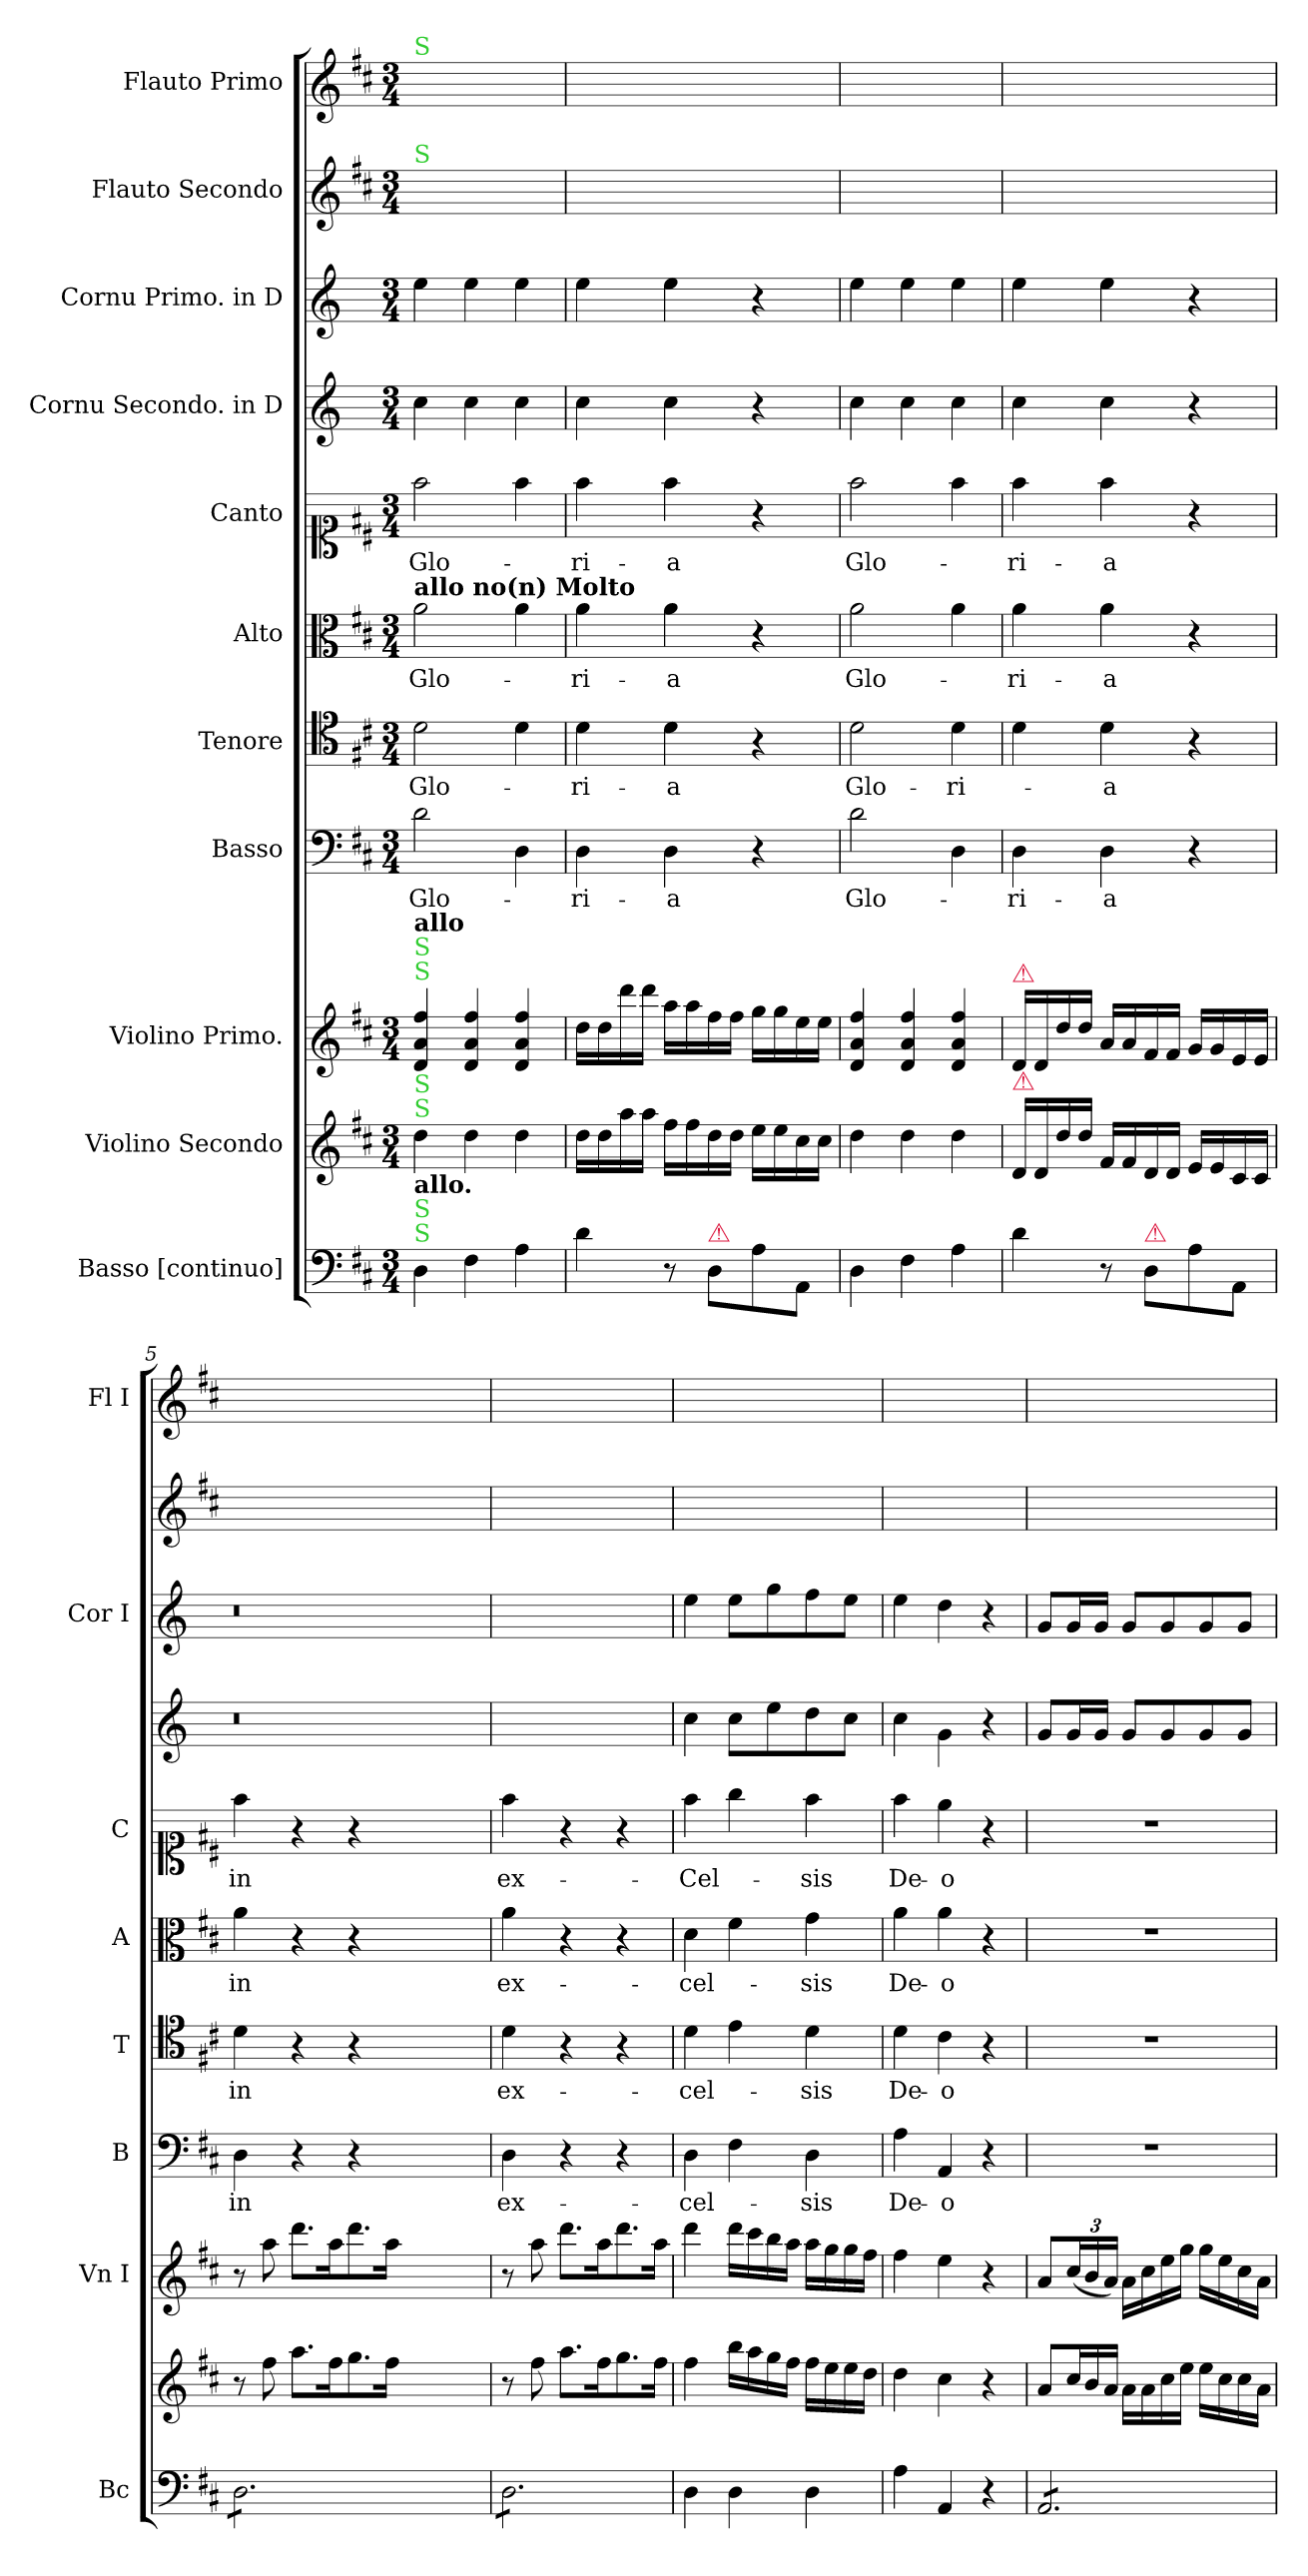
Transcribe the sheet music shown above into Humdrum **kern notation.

**kern	**kern	**kern	**kern	**text	**kern	**text	**kern	**text	**kern	**text	**kern	**kern	**kern	**kern
*part11	*part10	*part9	*part8	*part8	*part7	*part7	*part6	*part6	*part5	*part5	*part4	*part3	*part2	*part1
*staff11	*staff10	*staff9	*staff8	*staff8	*staff7	*staff7	*staff6	*staff6	*staff5	*staff5	*staff4	*staff3	*staff2	*staff1
*I"Basso [continuo]	*I"Violino Secondo	*I"Violino Primo.	*I"Basso	*	*I"Tenore	*	*I"Alto	*	*I"Canto	*	*I"Cornu Secondo. in D	*I"Cornu Primo. in D	*I"Flauto Secondo	*I"Flauto Primo
*I'Bc	*	*I'Vn I	*I'B	*	*I'T	*	*I'A	*	*I'C	*	*	*I'Cor I	*	*I'Fl I
*clefF4	*clefG2	*clefG2	*clefF4	*	*clefC4	*	*clefC3	*	*clefC1	*	*clefG2	*clefG2	*clefG2	*clefG2
*	*	*	*	*	*	*	*	*	*	*	*ITrd-1c-2	*ITrd-1c-2	*	*
*k[f#c#]	*k[f#c#]	*k[f#c#]	*k[f#c#]	*	*k[f#c#]	*	*k[f#c#]	*	*k[f#c#]	*	*k[f#c#]	*k[f#c#]	*k[f#c#]	*k[f#c#]
*M3/4	*M3/4	*M3/4	*M3/4	*	*M3/4	*	*M3/4	*	*M3/4	*	*M3/4	*M3/4	*M3/4	*M3/4
=1	=1	=1	=1	=1	=1	=1	=1	=1	=1	=1	=1	=1	=1	=1
!	!	!	!	!	!	!	!	!	!	!	!	!	!	!LO:TX:a:color=limegreen:t=S
!	!	!	!	!	!	!	!	!	!	!	!	!	!LO:TX:a:color=limegreen:t=S	!
!	!	!	!	!	!	!	!LO:TX:a:B:t=allo no(n) Molto	!	!	!	!	!	!	!
!	!	!LO:TX:a:color=limegreen:t=S	!	!	!	!	!	!	!	!	!	!	!	!
!	!	!LO:TX:a:color=limegreen:t=S	!	!	!	!	!	!	!	!	!	!	!	!
!	!	!LO:TX:a:B:t=allo	!	!	!	!	!	!	!	!	!	!	!	!
!	!LO:TX:a:color=limegreen:t=S	!	!	!	!	!	!	!	!	!	!	!	!	!
!	!LO:TX:a:color=limegreen:t=S	!	!	!	!	!	!	!	!	!	!	!	!	!
!LO:TX:a:color=limegreen:t=S	!	!	!	!	!	!	!	!	!	!	!	!	!	!
!LO:TX:a:color=limegreen:t=S	!	!	!	!	!	!	!	!	!	!	!	!	!	!
!LO:TX:a:B:t=allo.	!	!	!	!	!	!	!	!	!	!	!	!	!	!
4D\	4dd\	4d/ 4a/ 4ff#/	2d\	Glo-	2d\	Glo-	2a\	Glo-	2ff#\	Glo-	4dd\	4ff#\	2.ryy	2.ryy
4F#\	4dd\	4d/ 4a/ 4ff#/	.	.	.	.	.	.	.	.	4dd\	4ff#\	.	.
4A\	4dd\	4d/ 4a/ 4ff#/	4D\	.	4d\	.	4a\	.	4ff#\	.	4dd\	4ff#\	.	.
=2	=2	=2	=2	=2	=2	=2	=2	=2	=2	=2	=2	=2	=2	=2
4d\	16dd\LL	16dd\LL	4D\	-ri-	4d\	-ri-	4a\	-ri-	4ff#\	-ri-	4dd\	4ff#\	2.ryy	2.ryy
.	16dd\	16dd\	.	.	.	.	.	.	.	.	.	.	.	.
.	16aa\	16ddd\	.	.	.	.	.	.	.	.	.	.	.	.
.	16aa\JJ	16ddd\JJ	.	.	.	.	.	.	.	.	.	.	.	.
8r	16ff#\LL	16aa\LL	4D\	-a	4d\	-a	4a\	-a	4ff#\	-a	4dd\	4ff#\	.	.
.	16ff#\	16aa\	.	.	.	.	.	.	.	.	.	.	.	.
!LO:TX:a:color=crimson:t=⚠	!	!	!	!	!	!	!	!	!	!	!	!	!	!
8D\L	16dd\	16ff#\	.	.	.	.	.	.	.	.	.	.	.	.
.	16dd\JJ	16ff#\JJ	.	.	.	.	.	.	.	.	.	.	.	.
8A\	16ee\LL	16gg\LL	4r	.	4r	.	4r	.	4r	.	4r	4r	.	.
.	16ee\	16gg\	.	.	.	.	.	.	.	.	.	.	.	.
8AA/J	16cc#\	16ee\	.	.	.	.	.	.	.	.	.	.	.	.
.	16cc#\JJ	16ee\JJ	.	.	.	.	.	.	.	.	.	.	.	.
=3	=3	=3	=3	=3	=3	=3	=3	=3	=3	=3	=3	=3	=3	=3
!	!	!	!	!LO:LY:i	!	!	!	!LO:LY:i	!	!LO:LY:i	!	!	!	!
4D\	4dd\	4d/ 4a/ 4ff#/	2d\	Glo-	2d\	Glo-	2a\	Glo-	2ff#\	Glo-	4dd\	4ff#\	2.ryy	2.ryy
4F#\	4dd\	4d/ 4a/ 4ff#/	.	.	.	.	.	.	.	.	4dd\	4ff#\	.	.
4A\	4dd\	4d/ 4a/ 4ff#/	4D\	.	4d\	-ri-	4a\	.	4ff#\	.	4dd\	4ff#\	.	.
=4	=4	=4	=4	=4	=4	=4	=4	=4	=4	=4	=4	=4	=4	=4
!	!	!LO:TX:a:color=crimson:t=⚠	!	!	!	!	!	!	!	!	!	!	!	!
!	!LO:TX:a:color=crimson:t=⚠	!	!	!	!	!	!	!	!	!	!	!	!	!
!	!	!	!	!LO:LY:i	!	!	!	!LO:LY:i	!	!LO:LY:i	!	!	!	!
4d\	16d/LL	16d/LL	4D\	-ri-	4d\	.	4a\	-ri-	4ff#\	-ri-	4dd\	4ff#\	2.ryy	2.ryy
.	16d/	16d/	.	.	.	.	.	.	.	.	.	.	.	.
.	16dd\	16dd\	.	.	.	.	.	.	.	.	.	.	.	.
.	16dd\JJ	16dd\JJ	.	.	.	.	.	.	.	.	.	.	.	.
!	!	!	!	!LO:LY:i	!	!	!	!LO:LY:i	!	!LO:LY:i	!	!	!	!
8r	16f#/LL	16a/LL	4D\	-a	4d\	-a	4a\	-a	4ff#\	-a	4dd\	4ff#\	.	.
.	16f#/	16a/	.	.	.	.	.	.	.	.	.	.	.	.
!LO:TX:a:color=crimson:t=⚠	!	!	!	!	!	!	!	!	!	!	!	!	!	!
8D\L	16d/	16f#/	.	.	.	.	.	.	.	.	.	.	.	.
.	16d/JJ	16f#/JJ	.	.	.	.	.	.	.	.	.	.	.	.
8A\	16e/LL	16g/LL	4r	.	4r	.	4r	.	4r	.	4r	4r	.	.
.	16e/	16g/	.	.	.	.	.	.	.	.	.	.	.	.
8AA/J	16c#/	16e/	.	.	.	.	.	.	.	.	.	.	.	.
.	16c#/JJ	16e/JJ	.	.	.	.	.	.	.	.	.	.	.	.
=5	=5	=5	=5	=5	=5	=5	=5	=5	=5	=5	=5	=5	=5	=5
!	!	!	!	!	!	!	!	!	!	!	!LO:N:vis=0	!LO:N:vis=0	!	!
*tremolo	*	*	*	*	*	*	*	*	*	*	*	*	*	*
8D\L	8r	8r	4D\	in	4d\	in	4a\	in	4ff#\	in	1.r	1.r	2.ryy	2.ryy
8D\	8ff#\	8aa\	.	.	.	.	.	.	.	.	.	.	.	.
8D\	8.aa\L	8.ddd\L	4r	.	4r	.	4r	.	4r	.	.	.	.	.
8D\	.	.	.	.	.	.	.	.	.	.	.	.	.	.
.	16ff#\K	16aa\K	.	.	.	.	.	.	.	.	.	.	.	.
8D\	8.gg\	8.ddd\	4r	.	4r	.	4r	.	4r	.	.	.	.	.
8D\J	.	.	.	.	.	.	.	.	.	.	.	.	.	.
.	16ff#\Jk	16aa\Jk	.	.	.	.	.	.	.	.	.	.	.	.
2.ryy	2.ryy	2.ryy	2.ryy	.	2.ryy	.	2.ryy	.	2.ryy	.	.	.	2.ryy	2.ryy
=6	=6	=6	=6	=6	=6	=6	=6	=6	=6	=6	=6	=6	=6	=6
8D\L	8r	8r	4D\	ex-	4d\	ex-	4a\	ex-	4ff#\	ex-	2.ryy	2.ryy	2.ryy	2.ryy
8D\	8ff#\	8aa\	.	.	.	.	.	.	.	.	.	.	.	.
8D\	8.aa\L	8.ddd\L	4r	.	4r	.	4r	.	4r	.	.	.	.	.
8D\	.	.	.	.	.	.	.	.	.	.	.	.	.	.
.	16ff#\K	16aa\K	.	.	.	.	.	.	.	.	.	.	.	.
8D\	8.gg\	8.ddd\	4r	.	4r	.	4r	.	4r	.	.	.	.	.
8D\J	.	.	.	.	.	.	.	.	.	.	.	.	.	.
*Xtremolo	*	*	*	*	*	*	*	*	*	*	*	*	*	*
.	16ff#\Jk	16aa\Jk	.	.	.	.	.	.	.	.	.	.	.	.
=7	=7	=7	=7	=7	=7	=7	=7	=7	=7	=7	=7	=7	=7	=7
4D\	4ff#\	4ddd\	4D\	-cel-	4d\	-cel-	4d\	-cel-	4ff#\	-Cel-	4dd\	4ff#\	2.ryy	2.ryy
4D\	16bb\LL	16ddd\LL	4F#\	.	4e\	.	4f#\	.	4gg\	.	8dd\L	8ff#\L	.	.
.	16aa\	16ccc#\	.	.	.	.	.	.	.	.	.	.	.	.
.	16gg\	16bb\	.	.	.	.	.	.	.	.	8ff#\	8aa\	.	.
.	16ff#\JJ	16aa\JJ	.	.	.	.	.	.	.	.	.	.	.	.
4D\	16ff#\LL	16aa\LL	4D\	-sis	4d\	-sis	4g\	-sis	4ff#\	-sis	8ee\	8gg\	.	.
.	16ee\	16gg\	.	.	.	.	.	.	.	.	.	.	.	.
.	16ee\	16gg\	.	.	.	.	.	.	.	.	8dd\J	8ff#\J	.	.
.	16dd\JJ	16ff#\JJ	.	.	.	.	.	.	.	.	.	.	.	.
=8	=8	=8	=8	=8	=8	=8	=8	=8	=8	=8	=8	=8	=8	=8
4A\	4dd\	4ff#\	4A\	De-	4d\	De-	4a\	De-	4ff#\	De-	4dd\	4ff#\	2.ryy	2.ryy
4AA/	4cc#\	4ee\	4AA/	-o	4c#\	-o	4a\	-o	4ee\	-o	4a\	4ee\	.	.
4r	4r	4r	4r	.	4r	.	4r	.	4r	.	4r	4r	.	.
=9	=9	=9	=9	=9	=9	=9	=9	=9	=9	=9	=9	=9	=9	=9
*tremolo	*	*	*	*	*	*	*	*	*	*	*	*	*	*
8AA/L	8a/L	8a/L	2.r	.	2.r	.	2.r	.	2.r	.	8a/L	8a/L	2.ryy	2.ryy
*	*Xtuplet	*	*	*	*	*	*	*	*	*	*	*	*	*
8AA/	24cc#/L	(24cc#/L	.	.	.	.	.	.	.	.	16a/L	16a/L	.	.
.	24b/	24b/	.	.	.	.	.	.	.	.	.	.	.	.
.	.	.	.	.	.	.	.	.	.	.	16a/JJ	16a/JJ	.	.
.	24a/JJ	24a/JJ)	.	.	.	.	.	.	.	.	.	.	.	.
8AA/	16a\LL	16a\LL	.	.	.	.	.	.	.	.	8a/L	8a/L	.	.
.	16a\	16cc#\	.	.	.	.	.	.	.	.	.	.	.	.
8AA/	16cc#\	16ee\	.	.	.	.	.	.	.	.	8a/	8a/	.	.
.	16ee\JJ	16gg\JJ	.	.	.	.	.	.	.	.	.	.	.	.
8AA/	16ee\LL	16gg\LL	.	.	.	.	.	.	.	.	8a/	8a/	.	.
.	16cc#\	16ee\	.	.	.	.	.	.	.	.	.	.	.	.
8AA/J	16cc#\	16cc#\	.	.	.	.	.	.	.	.	8a/J	8a/J	.	.
*Xtremolo	*	*	*	*	*	*	*	*	*	*	*	*	*	*
.	16a\JJ	16a\JJ	.	.	.	.	.	.	.	.	.	.	.	.
=	=	=	=	=	=	=	=	=	=	=	=	=	=	=
*-	*-	*-	*-	*-	*-	*-	*-	*-	*-	*-	*-	*-	*-	*-
